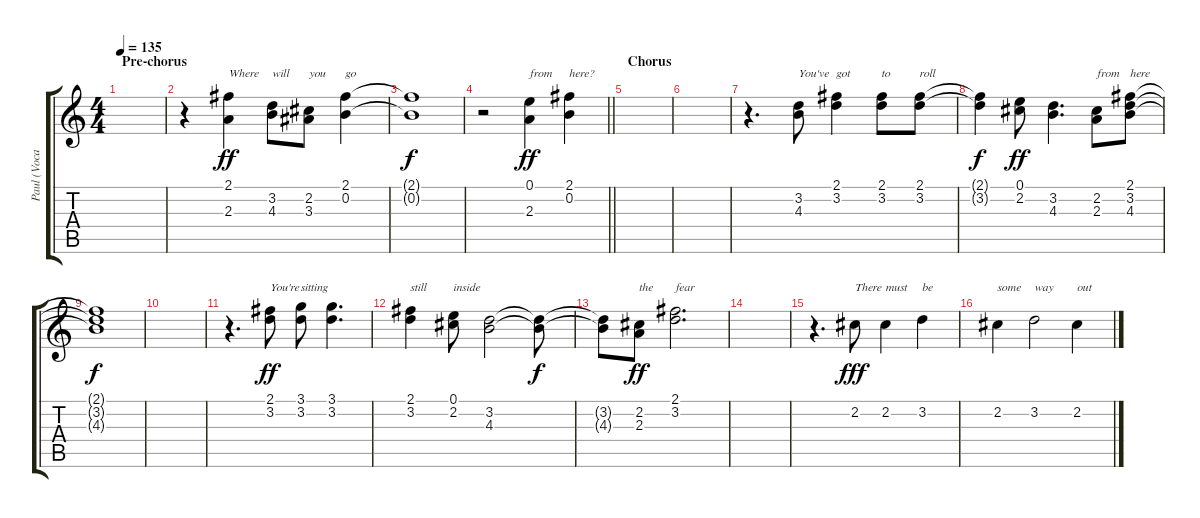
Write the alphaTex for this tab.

\track ("Paul (Vocals)" "Paul (Voca") {instrument electricguitarjazz}
\staff {score tabs}
\tuning (E4 B3 G3 D3 A2 E2) {hide}
\ts (4 4)
\section ("" "Pre-chorus")
\tempo 135
\clef g2
\ks c
|
r.4 (2.1 2.3).4{txt "Where" dy ff} (3.2 4.3).8{txt "will"} (2.2 3.3).8{txt "you"} (2.1 0.2).4{txt "go"} |
(2.1{t} 0.2{t}).1{dy f} |
\barLineRight lightlight
r.2 (0.1 2.3).4{txt "from" dy ff} (2.1 0.2).4{txt "here?"} |
\section ("" "Chorus")
|
|
r.4{d} (3.2 4.3).8{txt "You've"} (2.1 3.2).4{txt "got"} (2.1 3.2).8{txt "to"} (2.1 3.2).8{txt "roll"} |
(2.1{t} 3.2{t}).4{dy f} (0.1 2.2).8{dy ff} (3.2 4.3).4{d} (2.2 2.3).8{txt "from"} (2.1 3.2 4.3).8{txt "here"} |
(2.1{t} 3.2{t} 4.3{t}).1{dy f} |
|
r.4{d} (2.1 3.2).8{txt "You're" dy ff} (3.1 3.2).8{txt "sitting"} (3.1 3.2).4{d} |
(2.1 3.2).4{txt "still"} (0.1 2.2).8{txt "inside"} (3.2 4.3).2 (3.2{t} 4.3{t}).8{dy f} |
(3.2{t} 4.3{t}).8 (2.2 2.3).8{txt "the" dy ff} (2.1 3.2).2{d txt "fear"} |
|
r.4{d} 2.2.8{txt "There" dy fff} 2.2.4{txt "must"} 3.2.4{txt "be"} |
2.2.4{txt "some"} 3.2.2{txt "way"} 2.2.4{txt "out"}
